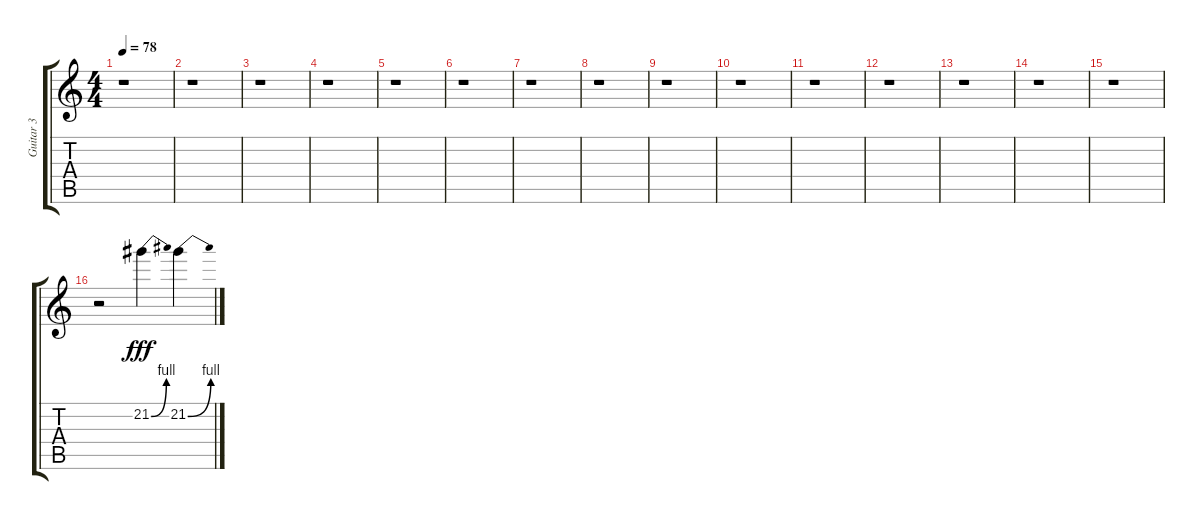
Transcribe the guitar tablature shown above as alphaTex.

\track ("Guitar 3" "Guitar 3") {instrument distortionguitar}
\staff {score tabs}
\tuning (E4 B3 G3 D3 A2 E2) {hide}
\ts (4 4)
\tempo 78
\clef g2
\ks c
r.1{dy fff instrument distortionguitar} |
r.1 |
r.1 |
r.1 |
r.1 |
r.1 |
r.1 |
r.1 |
r.1 |
r.1 |
r.1 |
r.1 |
r.1 |
r.1 |
r.1 |
r.2 21.2{be (bend 0 0 60 4)}.4 21.2{be (bend 0 0 60 4)}.4
